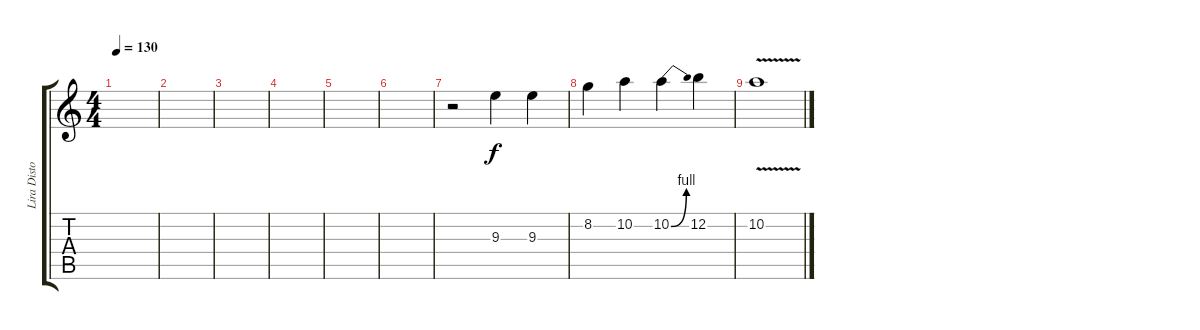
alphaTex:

\track ("Lira Distor Men" "Lira Disto") {instrument overdrivenguitar}
\staff {score tabs}
\tuning (E4 B3 G3 D3 A2 D2) {hide}
\ts (4 4)
\tempo 130
\clef g2
\ks c
|
|
|
|
|
|
r.2 9.3.4 9.3.4 |
8.2.4 10.2.4 10.2{be (bend 0 0 60 4)}.4 12.2.4 |
10.2{v}.1
